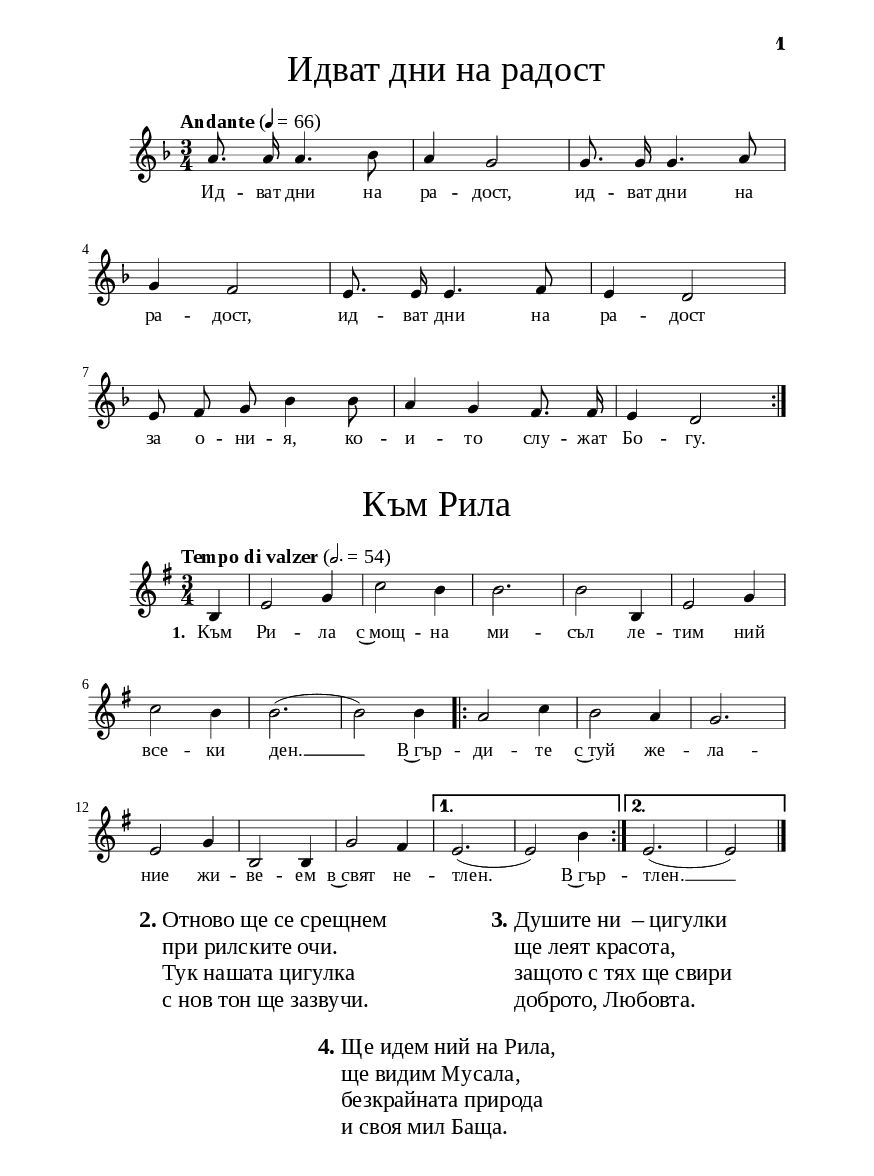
\version "2.24.4"

% include paper part and global functions
\include "include/globals.ily"

\bookpart {
  \label #'ref056_1
  \tocItem \markup "Идват дни на радост"
  \include "include/bookpart-paper.ily"
  \score {
    \include "include/score-layout.ily"

    \new Voice \absolute  {
      \clef treble
      \key d \minor
      \time 3/4
      \autoBeamOff
      \tempoFunc "Andante" 4 "66"
      a'8. a'16 a'4. bes'8 | a'4 g'2 | g'8. g'16 g'4. a'8 | \break
      g'4 f'2 | e'8. e'16 e'4. f'8 | e'4 d'2 | \break
      e'8 f'8 g'8 bes'4 bes'8 | a'4 g'4 f'8. f'16 | e'4 d'2 | \bar ":|."
    }

    \addlyrics {
      Ид -- ват дни на ра -- дост, ид -- ват дни на
      ра -- дост, ид -- ват дни на ра -- дост
      за о -- ни -- я, ко -- и -- то слу -- жат Бо -- гу.
    }

    \header {
      title = \titleFunc #'ref_desc_10 "  Идват дни на радост" "Idvat dni na radost"
    }

    \midi{}

  } % score


  \label #'ref056_2
  \tocItem \markup "Към Рила"

  \include "include/bookpart-paper.ily"
  \score {
    \include "include/score-layout.ily"

    \new Voice \absolute  {
      \clef treble
      \key e \minor
      \time 3/4
      \tempoFunc "Tempo di valzer" 2. "54"
      \partial 4 b4 | e'2 g'4 | c''2 b'4 | b'2. | b'2 b4 | e'2 g'4 | \break
      c''2 b'4 | b'2. ( | b'2 ) b'4 |
      \repeat volta 2 {
        a'2 c''4 | b'2 a'4 | g'2. \break
        e'2 g'4 | b2 b4 | g'2 fis'4
      }
      \alternative {
        { e'2. ( | e'2 ) b'4 | }
        { e'2. ( | e'2 ) \bar "|." }
      }
    }

    \addlyrics {
      \set stanza = "1. " Към Ри -- ла с~мощ -- на ми -- съл ле -- тим ний
      все -- ки ден. __ В~гър -- ди -- те с~туй же -- ла --
      ние жи -- ве -- ем в~свят не -- тлен. В~гър -- тлен. __
    }

    \header {
      title = \titleFunc #'ref_desc_11 "Към Рила" "Kăm Rila"
    }

    \midi{}

  } % score

  \markup \abs-fontsize #11  \override #`(baseline-skip . ,bgCoupletBaselineSkip){
    \fill-line {
      \hspace #0.1
      \column {
        \line {
          \bold "2."
          \column {
            "Отново ще се срещнем"
            "при рилските очи."
            "Тук нашата цигулка"
            "с нов тон ще зазвучи."
          }
        }

      }
      \hspace #0.1
      % adds horizontal spacing between columns
      \column {
        \line {
          \bold "3."
          \column {
            "Душите ни  – цигулки"
            "ще леят красота,"
            "защото с тях ще свири"
            "доброто, Любовта."
          }
        }
        % adds vertical spacing between verses

      }\hspace #0.1
    }
  }


  \markup \abs-fontsize #11 \override #`(baseline-skip . ,bgCoupletBaselineSkip){

    \fill-line {
      \column {
        \vspace #1
        \line {
          \bold "4."
          \column {
            "Ще идем ний на Рила,"
            "ще видим Мусала,"
            "безкрайната природа"
            "и своя мил Баща."
          }
        }
      }
    }
  }
} % bookpart
